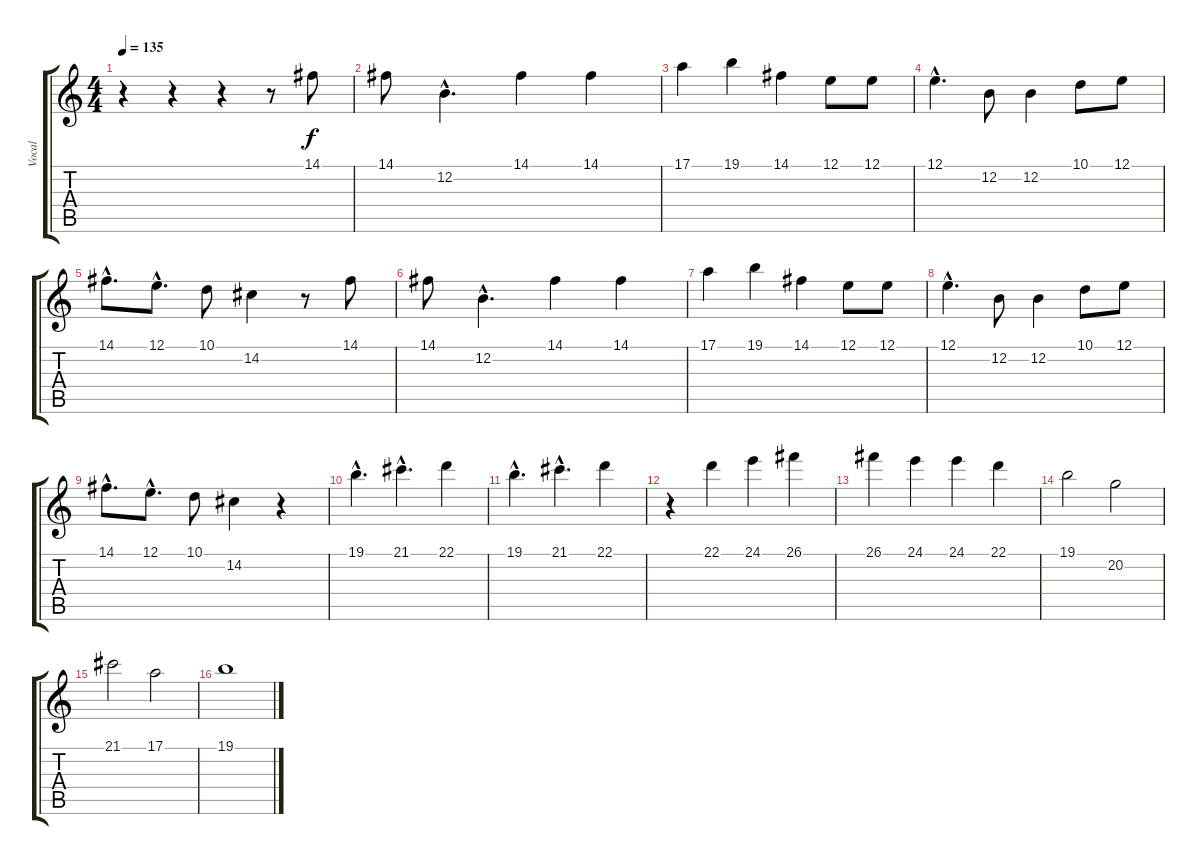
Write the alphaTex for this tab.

\track ("Vocal" "Vocal") {instrument lead2sawtooth}
\staff {score tabs}
\tuning (E4 B3 G3 D3 A2 E2) {hide}
\ts (4 4)
\tempo 135
\clef g2
\ks c
r.4{dy f} r.4 r.4 r.8 14.1.8 |
14.1.8 12.2{hac}.4{d} 14.1.4 14.1.4 |
17.1.4 19.1.4 14.1.4 12.1.8 12.1.8 |
12.1{hac}.4{d} 12.2.8 12.2.4 10.1.8 12.1.8 |
14.1{hac}.8{d} 12.1{hac}.8{d} 10.1.8 14.2.4 r.8 14.1.8 |
14.1.8 12.2{hac}.4{d} 14.1.4 14.1.4 |
17.1.4 19.1.4 14.1.4 12.1.8 12.1.8 |
12.1{hac}.4{d} 12.2.8 12.2.4 10.1.8 12.1.8 |
14.1{hac}.8{d} 12.1{hac}.8{d} 10.1.8 14.2.4 r.4 |
19.1{hac}.4{d} 21.1{hac}.4{d} 22.1.4 |
19.1{hac}.4{d} 21.1{hac}.4{d} 22.1.4 |
r.4 22.1.4 24.1.4 26.1.4 |
26.1.4 24.1.4 24.1.4 22.1.4 |
19.1.2 20.2.2 |
21.1.2 17.1.2 |
19.1.1
